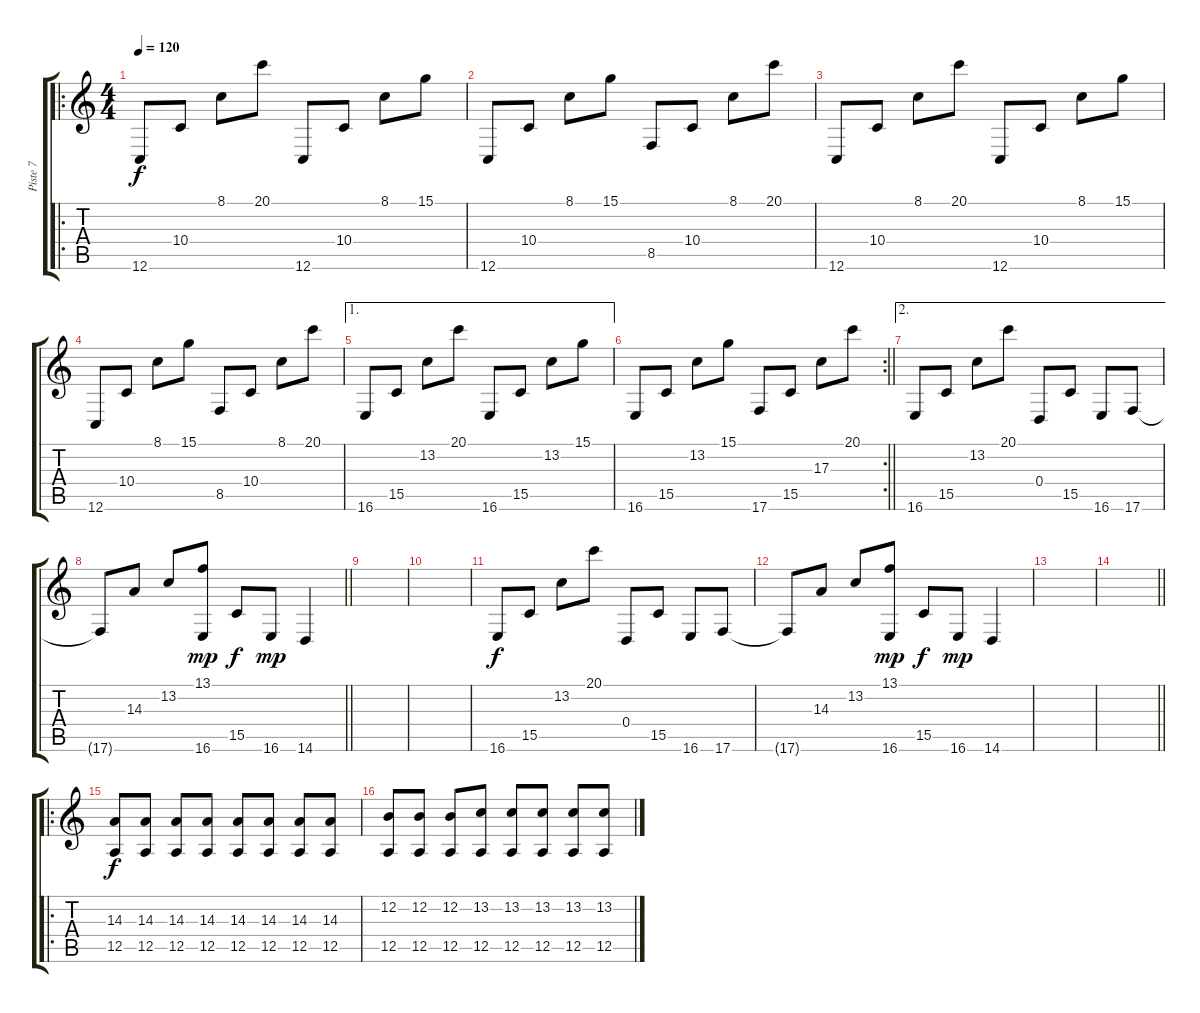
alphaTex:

\track ("Piste 7" "Piste 7") {instrument fx1rain}
\staff {score tabs}
\tuning (E4 B3 G3 D3 A2 C2) {hide}
\ro
\ts (4 4)
\section ("" "")
\tempo 120
\clef g2
\ks c
12.6.8{dy f} 10.4.8 8.1.8 20.1.8 12.6.8 10.4.8 8.1.8 15.1.8 |
12.6.8 10.4.8 8.1.8 15.1.8 8.5.8 10.4.8 8.1.8 20.1.8 |
12.6.8 10.4.8 8.1.8 20.1.8 12.6.8 10.4.8 8.1.8 15.1.8 |
12.6.8 10.4.8 8.1.8 15.1.8 8.5.8 10.4.8 8.1.8 20.1.8 |
\ae 1
16.6.8 15.5.8 13.2.8 20.1.8 16.6.8 15.5.8 13.2.8 15.1.8 |
\rc 2
\barLineRight lightlight
16.6.8 15.5.8 13.2.8 15.1.8 17.6.8 15.5.8 17.3.8 20.1.8 |
\ae 2
\section ("" "")
16.6.8 15.5.8 13.2.8 20.1.8 0.4.8 15.5.8 16.6.8 17.6.8 |
\barLineRight lightlight
17.6{t}.8 14.3.8 13.2.8 (13.1 16.6).8{dy mp} 15.5.8{dy f} 16.6.8{dy mp} 14.6.4 |
|
|
16.6.8{dy f} 15.5.8 13.2.8 20.1.8 0.4.8 15.5.8 16.6.8 17.6.8 |
17.6{t}.8 14.3.8 13.2.8 (13.1 16.6).8{dy mp} 15.5.8{dy f} 16.6.8{dy mp} 14.6.4 |
|
\barLineRight lightlight
|
\ro
\section ("" "")
(14.3 12.5).8{dy f} (14.3 12.5).8 (14.3 12.5).8 (14.3 12.5).8 (14.3 12.5).8 (14.3 12.5).8 (14.3 12.5).8 (14.3 12.5).8 |
(12.2 12.5).8 (12.2 12.5).8 (12.2 12.5).8 (13.2 12.5).8 (13.2 12.5).8 (13.2 12.5).8 (13.2 12.5).8 (13.2 12.5).8
